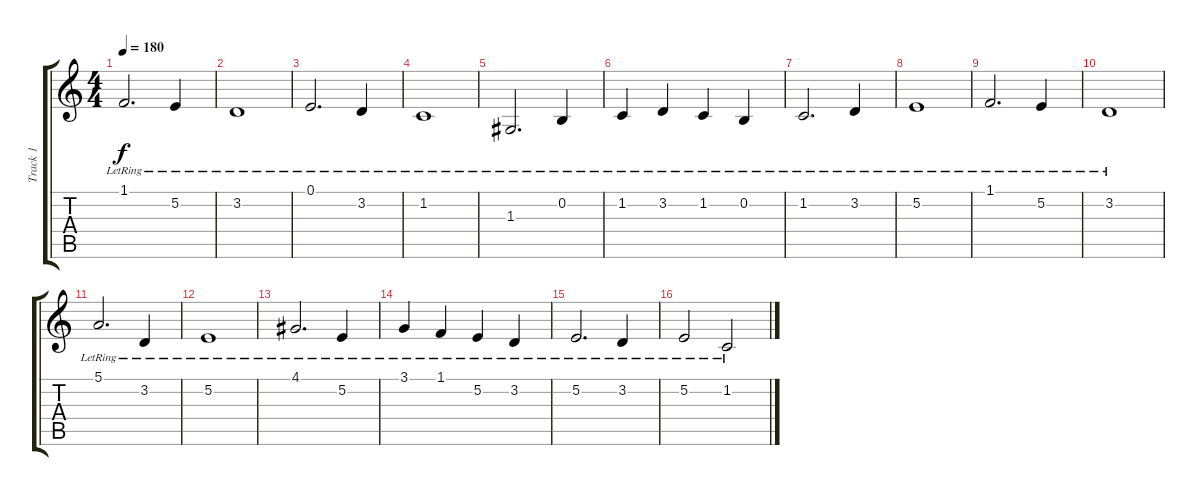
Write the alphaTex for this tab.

\track ("Track 1" "Track 1") {instrument lead6voice}
\staff {score tabs}
\tuning (E4 B3 G3 D3 A2 E2) {hide}
\ts (4 4)
\tempo 180
\clef g2
\ks c
1.1{lr}.2{d dy f} 5.2{lr}.4 |
3.2{lr}.1 |
0.1{lr}.2{d} 3.2{lr}.4 |
1.2{lr}.1 |
1.3{lr}.2{d} 0.2{lr}.4 |
1.2{lr}.4 3.2{lr}.4 1.2{lr}.4 0.2{lr}.4 |
1.2{lr}.2{d} 3.2{lr}.4 |
5.2{lr}.1 |
1.1{lr}.2{d} 5.2{lr}.4 |
3.2{lr}.1 |
5.1{lr}.2{d} 3.2{lr}.4 |
5.2{lr}.1 |
4.1{lr}.2{d} 5.2{lr}.4 |
3.1{lr}.4 1.1{lr}.4 5.2{lr}.4 3.2{lr}.4 |
5.2{lr}.2{d} 3.2{lr}.4 |
5.2{lr}.2 1.2{lr}.2
